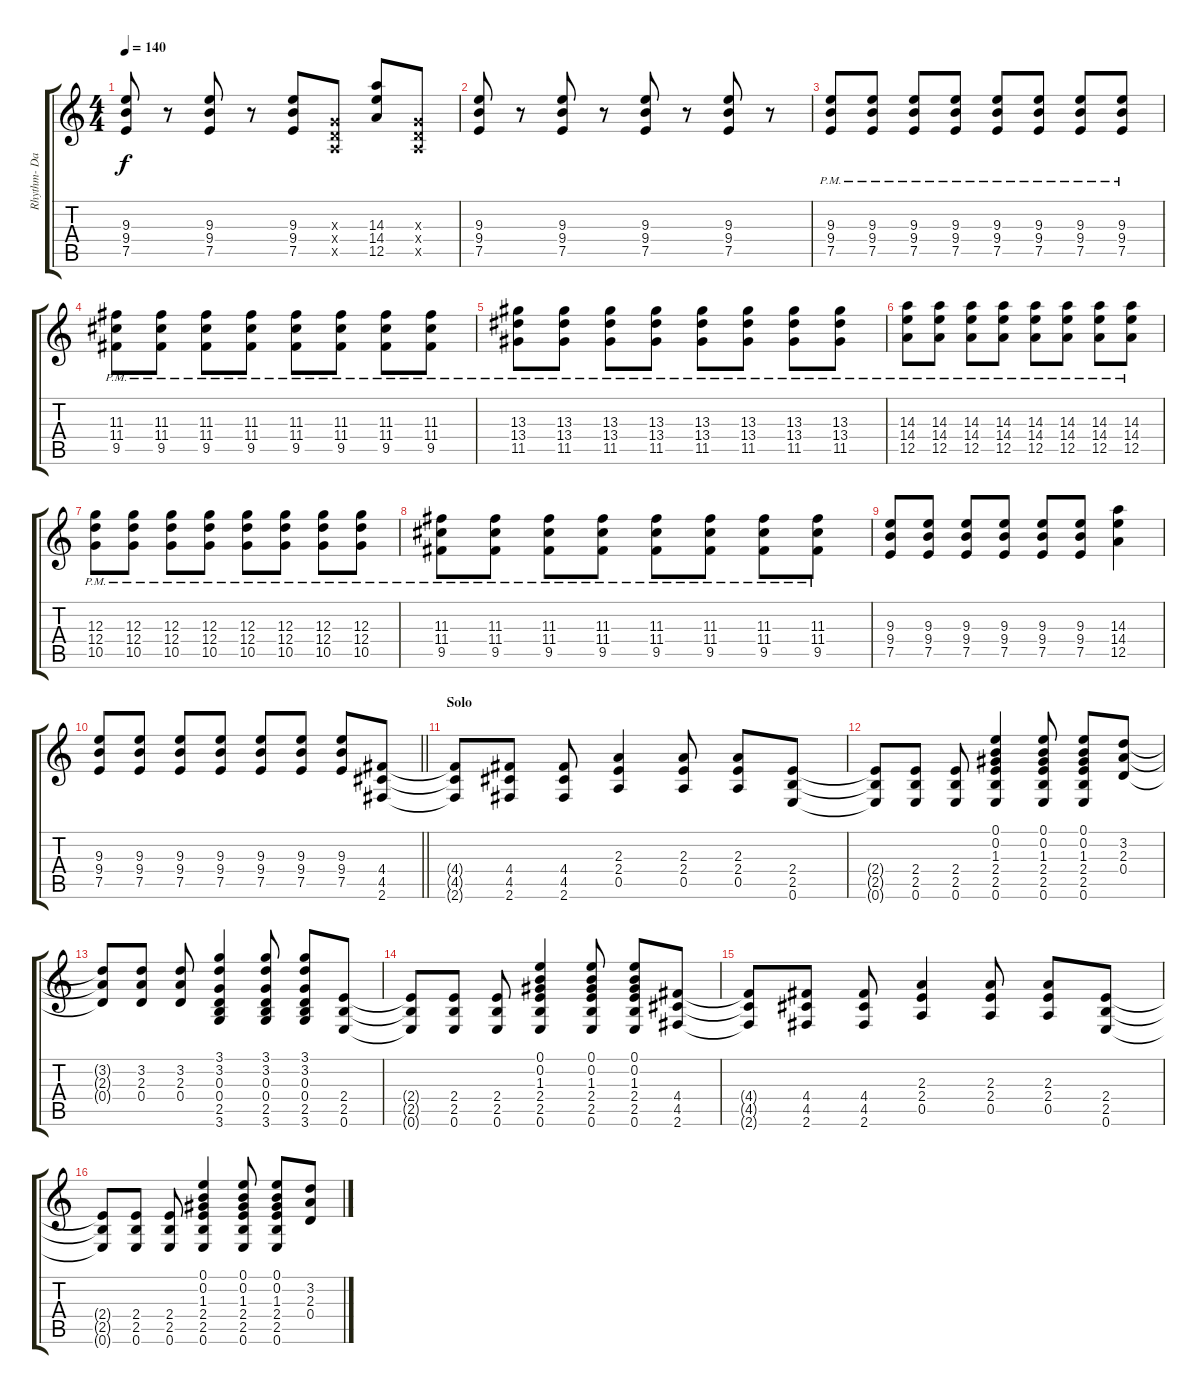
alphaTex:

\track ("Rhythm- Dave Grohl" "Rhythm- Da") {instrument overdrivenguitar}
\staff {score tabs}
\tuning (E4 B3 G3 D3 A2 E2) {hide}
\ts (4 4)
\tempo 140
\clef g2
\ks c
(9.3 9.4 7.5).8{dy f} r.8 (9.3 9.4 7.5).8 r.8 (9.3 9.4 7.5).8 (0.3{x} 0.4{x} 0.5{x}).8 (14.3 14.4 12.5).8 (0.3{x} 0.4{x} 0.5{x}).8 |
(9.3 9.4 7.5).8 r.8 (9.3 9.4 7.5).8 r.8 (9.3 9.4 7.5).8 r.8 (9.3 9.4 7.5).8 r.8 |
(9.3{pm} 9.4{pm} 7.5{pm}).8 (9.3{pm} 9.4{pm} 7.5{pm}).8 (9.3{pm} 9.4{pm} 7.5{pm}).8 (9.3{pm} 9.4{pm} 7.5{pm}).8 (9.3{pm} 9.4{pm} 7.5{pm}).8 (9.3{pm} 9.4{pm} 7.5{pm}).8 (9.3{pm} 9.4{pm} 7.5{pm}).8 (9.3{pm} 9.4{pm} 7.5{pm}).8 |
(11.3{pm} 11.4{pm} 9.5{pm}).8 (11.3{pm} 11.4{pm} 9.5{pm}).8 (11.3{pm} 11.4{pm} 9.5{pm}).8 (11.3{pm} 11.4{pm} 9.5{pm}).8 (11.3{pm} 11.4{pm} 9.5{pm}).8 (11.3{pm} 11.4{pm} 9.5{pm}).8 (11.3{pm} 11.4{pm} 9.5{pm}).8 (11.3{pm} 11.4{pm} 9.5{pm}).8 |
(13.3{pm} 13.4{pm} 11.5{pm}).8 (13.3{pm} 13.4{pm} 11.5{pm}).8 (13.3{pm} 13.4{pm} 11.5{pm}).8 (13.3{pm} 13.4{pm} 11.5{pm}).8 (13.3{pm} 13.4{pm} 11.5{pm}).8 (13.3{pm} 13.4{pm} 11.5{pm}).8 (13.3{pm} 13.4{pm} 11.5{pm}).8 (13.3{pm} 13.4{pm} 11.5{pm}).8 |
(14.3{pm} 14.4{pm} 12.5{pm}).8 (14.3{pm} 14.4{pm} 12.5{pm}).8 (14.3{pm} 14.4{pm} 12.5{pm}).8 (14.3{pm} 14.4{pm} 12.5{pm}).8 (14.3{pm} 14.4{pm} 12.5{pm}).8 (14.3{pm} 14.4{pm} 12.5{pm}).8 (14.3{pm} 14.4{pm} 12.5{pm}).8 (14.3{pm} 14.4{pm} 12.5{pm}).8 |
(12.3{pm} 12.4{pm} 10.5{pm}).8 (12.3{pm} 12.4{pm} 10.5{pm}).8 (12.3{pm} 12.4{pm} 10.5{pm}).8 (12.3{pm} 12.4{pm} 10.5{pm}).8 (12.3{pm} 12.4{pm} 10.5{pm}).8 (12.3{pm} 12.4{pm} 10.5{pm}).8 (12.3{pm} 12.4{pm} 10.5{pm}).8 (12.3{pm} 12.4{pm} 10.5{pm}).8 |
(11.3{pm} 11.4{pm} 9.5{pm}).8 (11.3{pm} 11.4{pm} 9.5{pm}).8 (11.3{pm} 11.4{pm} 9.5{pm}).8 (11.3{pm} 11.4{pm} 9.5{pm}).8 (11.3{pm} 11.4{pm} 9.5{pm}).8 (11.3{pm} 11.4{pm} 9.5{pm}).8 (11.3{pm} 11.4{pm} 9.5{pm}).8 (11.3{pm} 11.4{pm} 9.5{pm}).8 |
(9.3 9.4 7.5).8 (9.3 9.4 7.5).8 (9.3 9.4 7.5).8 (9.3 9.4 7.5).8 (9.3 9.4 7.5).8 (9.3 9.4 7.5).8 (14.3 14.4 12.5).4 |
\barLineRight lightlight
(9.3 9.4 7.5).8 (9.3 9.4 7.5).8 (9.3 9.4 7.5).8 (9.3 9.4 7.5).8 (9.3 9.4 7.5).8 (9.3 9.4 7.5).8 (9.3 9.4 7.5).8 (4.4 4.5 2.6).8 |
\section ("" "Solo")
(4.4{t} 4.5{t} 2.6{t}).8 (4.4 4.5 2.6).8 (4.4 4.5 2.6).8 (2.3 2.4 0.5).4 (2.3 2.4 0.5).8 (2.3 2.4 0.5).8 (2.4 2.5 0.6).8 |
(2.4{t} 2.5{t} 0.6{t}).8 (2.4 2.5 0.6).8 (2.4 2.5 0.6).8 (0.1 0.2 1.3 2.4 2.5 0.6).4 (0.1 0.2 1.3 2.4 2.5 0.6).8 (0.1 0.2 1.3 2.4 2.5 0.6).8 (3.2 2.3 0.4).8 |
(3.2{t} 2.3{t} 0.4{t}).8 (3.2 2.3 0.4).8 (3.2 2.3 0.4).8 (3.1 3.2 0.3 0.4 2.5 3.6).4 (3.1 3.2 0.3 0.4 2.5 3.6).8 (3.1 3.2 0.3 0.4 2.5 3.6).8 (2.4 2.5 0.6).8 |
(2.4{t} 2.5{t} 0.6{t}).8 (2.4 2.5 0.6).8 (2.4 2.5 0.6).8 (0.1 0.2 1.3 2.4 2.5 0.6).4 (0.1 0.2 1.3 2.4 2.5 0.6).8 (0.1 0.2 1.3 2.4 2.5 0.6).8 (4.4 4.5 2.6).8 |
(4.4{t} 4.5{t} 2.6{t}).8 (4.4 4.5 2.6).8 (4.4 4.5 2.6).8 (2.3 2.4 0.5).4 (2.3 2.4 0.5).8 (2.3 2.4 0.5).8 (2.4 2.5 0.6).8 |
(2.4{t} 2.5{t} 0.6{t}).8 (2.4 2.5 0.6).8 (2.4 2.5 0.6).8 (0.1 0.2 1.3 2.4 2.5 0.6).4 (0.1 0.2 1.3 2.4 2.5 0.6).8 (0.1 0.2 1.3 2.4 2.5 0.6).8 (3.2 2.3 0.4).8
